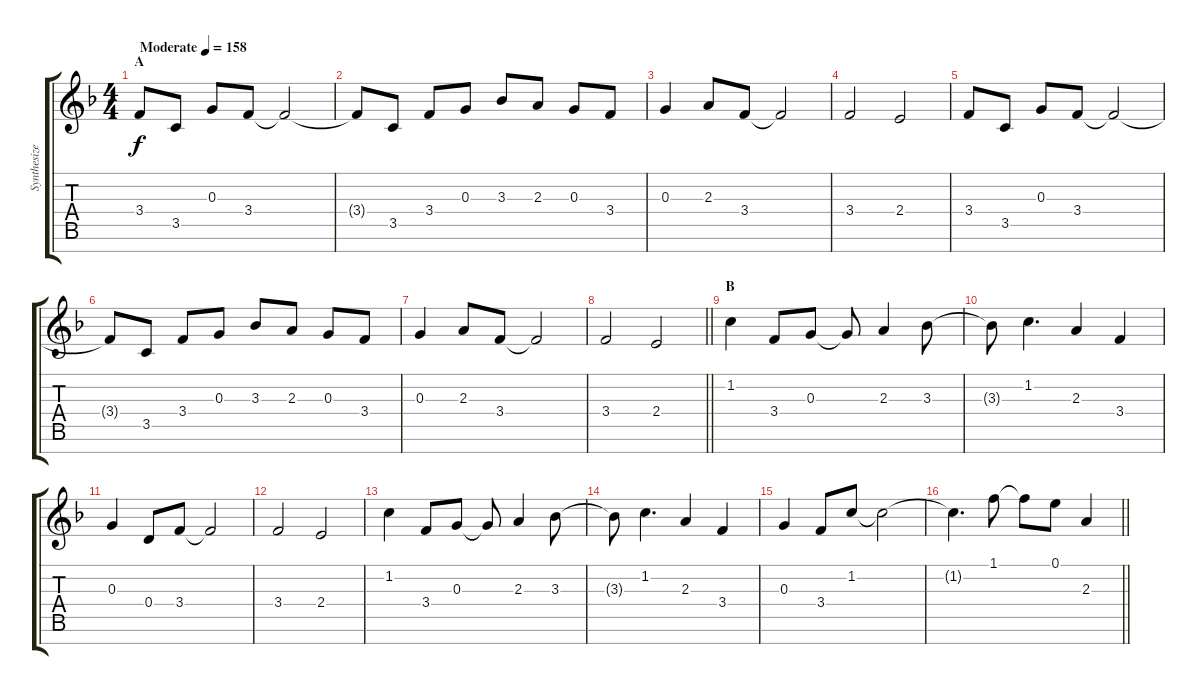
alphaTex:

\track ("Synthesizer I" "Synthesize") {instrument lead2sawtooth}
\staff {score tabs}
\tuning (E5 B4 G4 D4 A3 E3 B2) {hide}
\ts (4 4)
\section ("" "A")
\tempo (158 "Moderate")
\clef g2
\ks f
3.4.8{dy f instrument lead2sawtooth} 3.5.8 0.3.8 3.4.8 3.4{t}.2 |
3.4{t}.8 3.5.8 3.4.8 0.3.8 3.3.8 2.3.8 0.3.8 3.4.8 |
0.3.4 2.3.8 3.4.8 3.4{t}.2 |
3.4.2 2.4.2 |
3.4.8 3.5.8 0.3.8 3.4.8 3.4{t}.2 |
3.4{t}.8 3.5.8 3.4.8 0.3.8 3.3.8 2.3.8 0.3.8 3.4.8 |
0.3.4 2.3.8 3.4.8 3.4{t}.2 |
\barLineRight lightlight
3.4.2 2.4.2 |
\section ("" "B")
1.2.4 3.4.8 0.3.8 0.3{t}.8 2.3.4 3.3.8 |
3.3{t}.8 1.2.4{d} 2.3.4 3.4.4 |
0.3.4 0.4.8 3.4.8 3.4{t}.2 |
3.4.2 2.4.2 |
1.2.4 3.4.8 0.3.8 0.3{t}.8 2.3.4 3.3.8 |
3.3{t}.8 1.2.4{d} 2.3.4 3.4.4 |
0.3.4 3.4.8 1.2.8 1.2{t}.2 |
\barLineRight lightlight
1.2{t}.4{d} 1.1.8 1.1{t}.8 0.1.8 2.3.4
